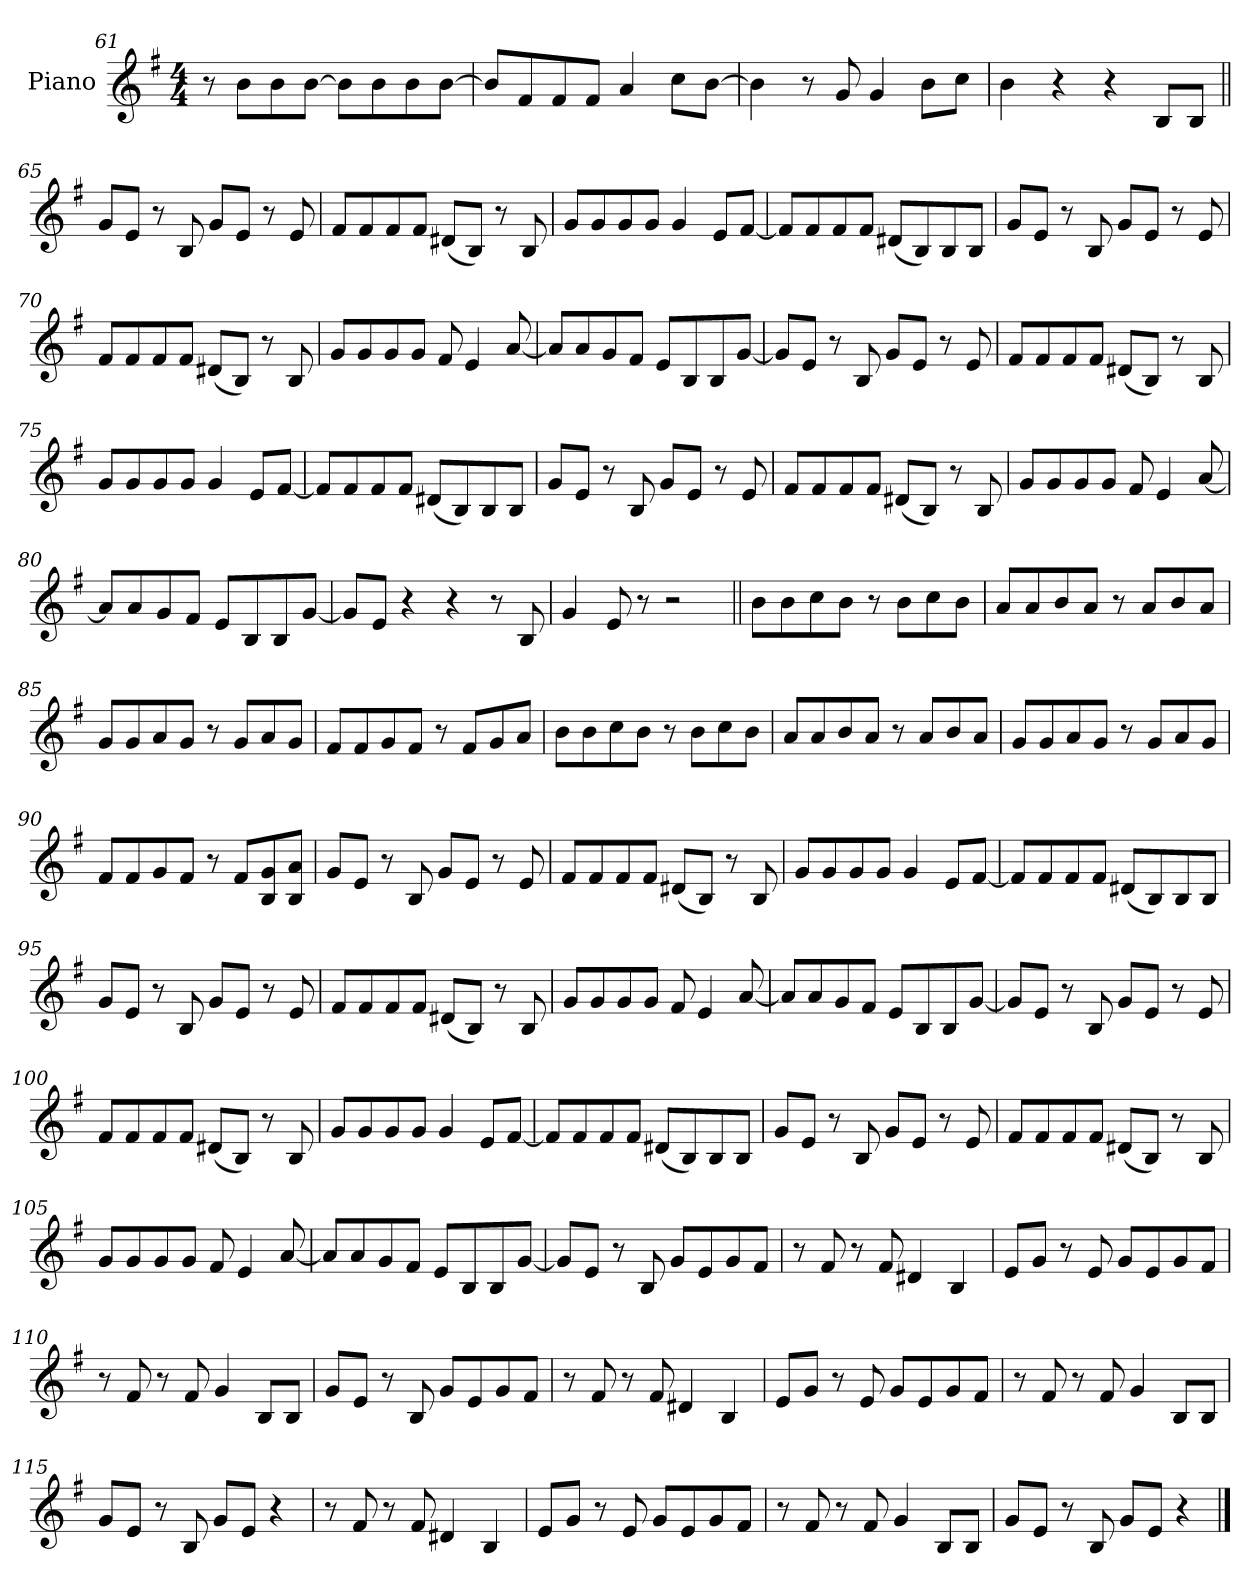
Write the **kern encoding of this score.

**kern
*part1
*staff1
*I"Piano
*I'Pno.
*clefG2
*k[f#]
*M4/4
=61
8r
8bL
8b
[8bJ
8bL]
8b
8b
[8bJ
=62
8bL]
8f#
8f#
8f#J
4a
8ccL
[8bJ
=63
4b]
8r
8g!
4g!
8b!L
8cc!J
=64
4b!
4r
4r
8BL
8BJ
=65||
8gL
8eJ
8r
8B
8gL
8eJ
8r
8e
=66
8f#L
8f#
8f#
8f#J
(8d#XL
8BJ)
8r
8B
=67
8gL
8g
8g
8gJ
4g
8eL
[8f#J
=68
8f#L]
8f#
8f#
8f#J
(8d#XL
8B)
8B
8BJ
=69
8gL
8eJ
8r
8B
8gL
8eJ
8r
8e
=70
8f#L
8f#
8f#
8f#J
(8d#XL
8BJ)
8r
8B
=71
8gL
8g
8g
8gJ
8f#
4e
[8a
=72
8aL]
8a
8g
8f#J
8eL
8B
8B
[8gJ
=73
8gL]
8eJ
8r
8B
8gL
8eJ
8r
8e
=74
8f#L
8f#
8f#
8f#J
(8d#XL
8BJ)
8r
8B
=75
8gL
8g
8g
8gJ
4g
8eL
[8f#J
=76
8f#L]
8f#
8f#
8f#J
(8d#XL
8B)
8B
8BJ
=77
8gL
8eJ
8r
8B
8gL
8eJ
8r
8e
=78
8f#L
8f#
8f#
8f#J
(8d#XL
8BJ)
8r
8B
=79
8gL
8g
8g
8gJ
8f#
4e
[8a
=80
8aL]
8a
8g
8f#J
8eL
8B
8B
[8gJ
=81
8gL]
8eJ
4r
4r
8r
8B
=82
4g
8e
8r
2r
=83||
8b!L
8b!
8cc!
8b!J
8r
8b!L
8cc!
8b!J
=84
8a!L
8a!
8b!
8a!J
8r
8a!L
8b!
8a!J
=85
8g!L
8g!
8a!
8g!J
8r
8g!L
8a!
8g!J
=86
8f#!L
8f#!
8g!
8f#!J
8r
8f#!L
8g!
8a!J
=87
8b!L
8b!
8cc!
8b!J
8r
8b!L
8cc!
8b!J
=88
8a!L
8a!
8b!
8a!J
8r
8a!L
8b!
8a!J
=89
8g!L
8g!
8a!
8g!J
8r
8g!L
8a!
8g!J
=90
8f#!L
8f#!
8g!
8f#!J
8r
8f#!L
8B 8g!
8B 8a!J
=91
8gL
8eJ
8r
8B
8gL
8eJ
8r
8e
=92
8f#L
8f#
8f#
8f#J
(8d#XL
8BJ)
8r
8B
=93
8gL
8g
8g
8gJ
4g
8eL
[8f#J
=94
8f#L]
8f#
8f#
8f#J
(8d#XL
8B)
8B
8BJ
=95
8gL
8eJ
8r
8B
8gL
8eJ
8r
8e
=96
8f#L
8f#
8f#
8f#J
(8d#XL
8BJ)
8r
8B
=97
8gL
8g
8g
8gJ
8f#
4e
[8a
=98
8aL]
8a
8g
8f#J
8eL
8B
8B
[8gJ
=99
8gL]
8eJ
8r
8B
8gL
8eJ
8r
8e
=100
8f#L
8f#
8f#
8f#J
(8d#XL
8BJ)
8r
8B
=101
8gL
8g
8g
8gJ
4g
8eL
[8f#J
=102
8f#L]
8f#
8f#
8f#J
(8d#XL
8B)
8B
8BJ
=103
8gL
8eJ
8r
8B
8gL
8eJ
8r
8e
=104
8f#L
8f#
8f#
8f#J
(8d#XL
8BJ)
8r
8B
=105
8gL
8g
8g
8gJ
8f#
4e
[8a
=106
8aL]
8a
8g
8f#J
8eL
8B
8B
[8gJ
=107
8gL]
8eJ
8r
8B
8gL
8e
8g!
8f#!J
=108
8r
8f#!
8r
8f#!
4d#X!
4B!
=109
8e!L
8g!J
8r
8e!
8g!L
8e!
8g!
8f#!J
=110
8r
8f#!
8r
8f#!
4g!
8BL
8BJ
=111
8gL
8eJ
8r
8B
8gL
8e
8g!
8f#!J
=112
8r
8f#!
8r
8f#!
4d#X!
4B!
=113
8e!L
8g!J
8r
8e!
8g!L
8e!
8g!
8f#!J
=114
8r
8f#!
8r
8f#!
4g!
8BL
8BJ
=115
8gL
8eJ
8r
8B
8gL
8eJ
4r
=116
8r
8f#!
8r
8f#!
4d#X!
4B!
=117
8e!L
8g!J
8r
8e!
8g!L
8e!
8g!
8f#!J
=118
8r
8f#!
8r
8f#!
4g!
8BL
8BJ
=119
8gL
8eJ
8r
8B
8gL
8eJ
4r
==
*-
